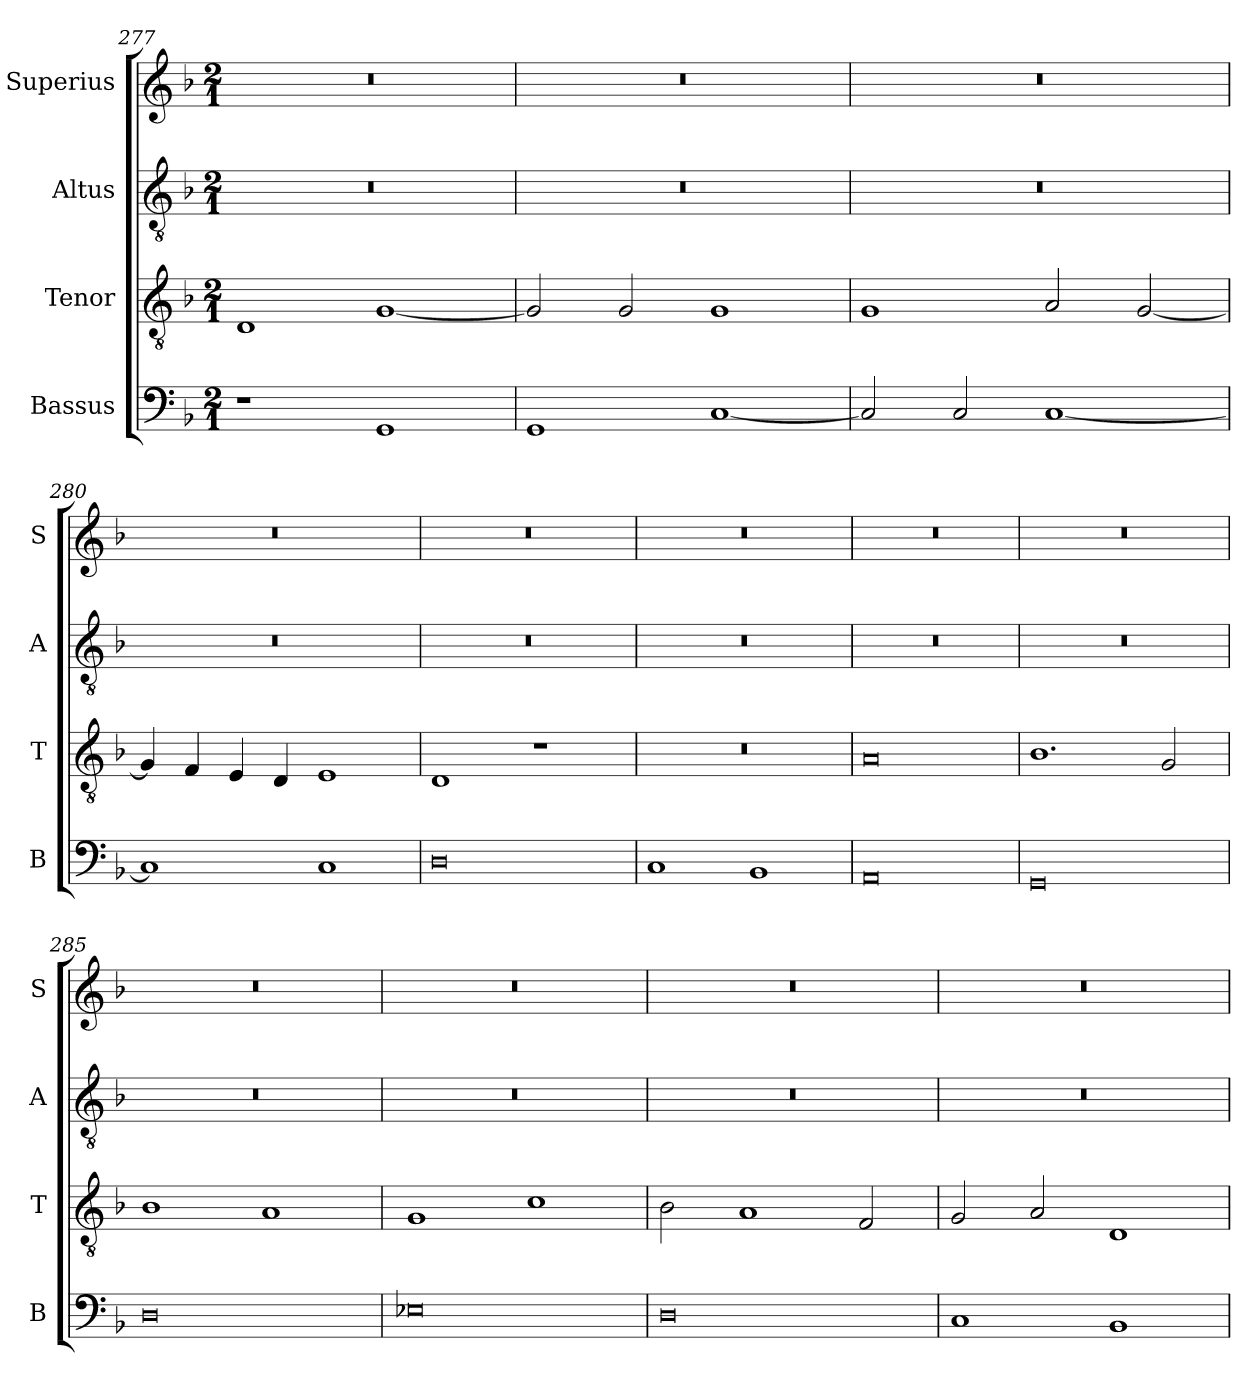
**kern	**kern	**kern	**kern
*part4	*part3	*part2	*part1
*staff4	*staff3	*staff2	*staff1
*I"Bassus	*I"Tenor	*I"Altus	*I"Superius
*I'B	*I'T	*I'A	*I'S
*clefF4	*clefGv2	*clefGv2	*clefG2
*k[b-]	*k[b-]	*k[b-]	*k[b-]
*M2/1	*M2/1	*M2/1	*M2/1
=277	=277	=277	=277
1r	1D	0r	0r
1GG	[1G	.	.
=278	=278	=278	=278
1GG	2G/]	0r	0r
.	2G/	.	.
[1C	1G	.	.
=279	=279	=279	=279
2C/]	1G	0r	0r
2C/	.	.	.
[1C	2A/	.	.
.	[2G/	.	.
=280	=280	=280	=280
1C]	4G/]	0r	0r
.	4F/	.	.
.	4E/	.	.
.	4D/	.	.
1C	1E	.	.
=281	=281	=281	=281
0D	1D	0r	0r
.	1r	.	.
=282	=282	=282	=282
1C	0r	0r	0r
1BB-	.	.	.
=283	=283	=283	=283
0AA	0A	0r	0r
=284	=284	=284	=284
0GG	1.B-	0r	0r
.	2G/	.	.
=285	=285	=285	=285
0D	1B-	0r	0r
.	1A	.	.
=286	=286	=286	=286
0E-X	1G	0r	0r
.	1c	.	.
=287	=287	=287	=287
0D	2B-\	0r	0r
.	1A	.	.
.	2F/	.	.
=288	=288	=288	=288
1C	2G/	0r	0r
.	2A/	.	.
1BB-	1D	.	.
=	=	=	=
*-	*-	*-	*-
